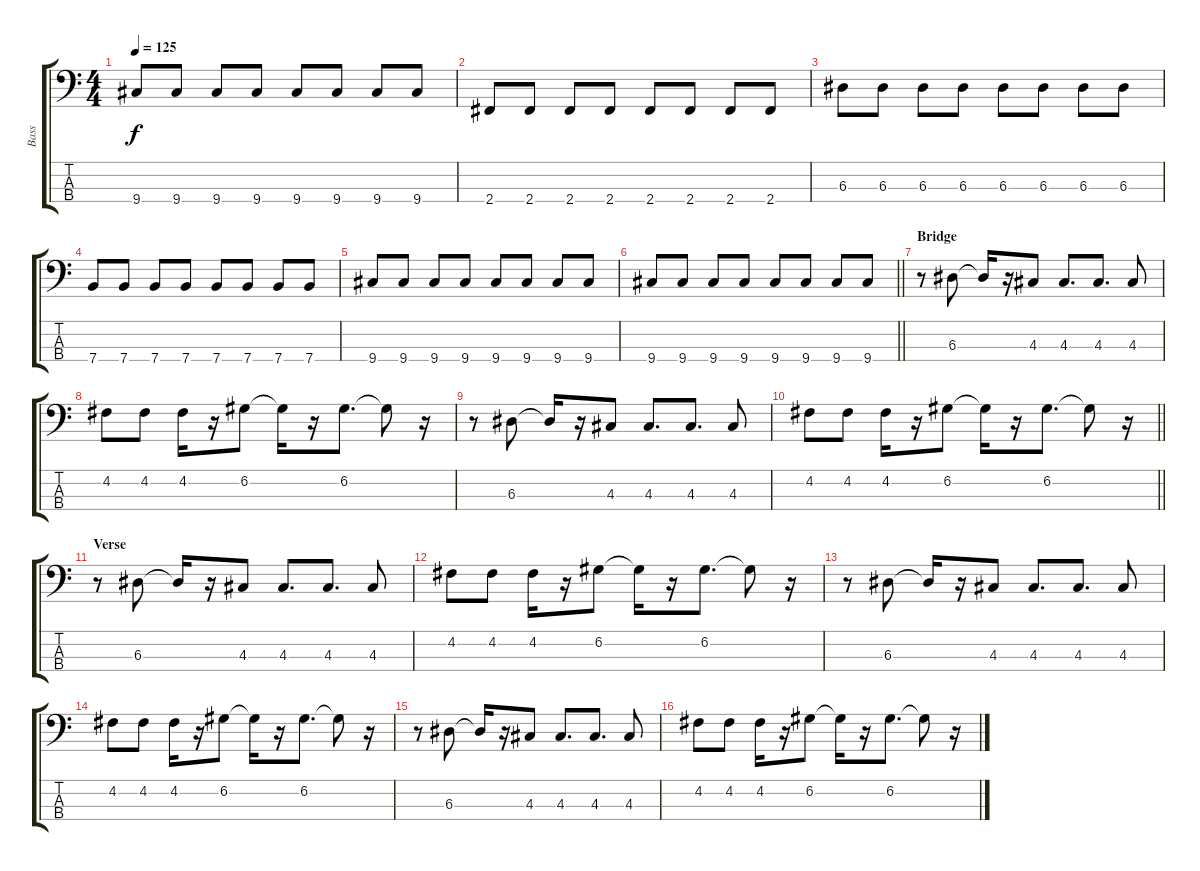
\track ("Bass" "Bass") {instrument electricbassfinger}
\staff {score tabs}
\tuning (G2 D2 A1 E1) {hide}
\ts (4 4)
\tempo 125
\clef f4
\ks c
9.4.8{dy f} 9.4.8 9.4.8 9.4.8 9.4.8 9.4.8 9.4.8 9.4.8 |
2.4.8 2.4.8 2.4.8 2.4.8 2.4.8 2.4.8 2.4.8 2.4.8 |
6.3.8 6.3.8 6.3.8 6.3.8 6.3.8 6.3.8 6.3.8 6.3.8 |
7.4.8 7.4.8 7.4.8 7.4.8 7.4.8 7.4.8 7.4.8 7.4.8 |
9.4.8 9.4.8 9.4.8 9.4.8 9.4.8 9.4.8 9.4.8 9.4.8 |
\barLineRight lightlight
9.4.8 9.4.8 9.4.8 9.4.8 9.4.8 9.4.8 9.4.8 9.4.8 |
\section ("" "Bridge")
r.8 6.3.8 6.3{t}.16 r.16 4.3.8 4.3.8{d} 4.3.8{d} 4.3.8 |
4.2.8 4.2.8 4.2.16 r.16 6.2.8 6.2{t}.16 r.16 6.2.8{d} 6.2{t}.8 r.16 |
r.8 6.3.8 6.3{t}.16 r.16 4.3.8 4.3.8{d} 4.3.8{d} 4.3.8 |
\barLineRight lightlight
4.2.8 4.2.8 4.2.16 r.16 6.2.8 6.2{t}.16 r.16 6.2.8{d} 6.2{t}.8 r.16 |
\section ("" "Verse")
r.8 6.3.8 6.3{t}.16 r.16 4.3.8 4.3.8{d} 4.3.8{d} 4.3.8 |
4.2.8 4.2.8 4.2.16 r.16 6.2.8 6.2{t}.16 r.16 6.2.8{d} 6.2{t}.8 r.16 |
r.8 6.3.8 6.3{t}.16 r.16 4.3.8 4.3.8{d} 4.3.8{d} 4.3.8 |
4.2.8 4.2.8 4.2.16 r.16 6.2.8 6.2{t}.16 r.16 6.2.8{d} 6.2{t}.8 r.16 |
r.8 6.3.8 6.3{t}.16 r.16 4.3.8 4.3.8{d} 4.3.8{d} 4.3.8 |
4.2.8 4.2.8 4.2.16 r.16 6.2.8 6.2{t}.16 r.16 6.2.8{d} 6.2{t}.8 r.16
